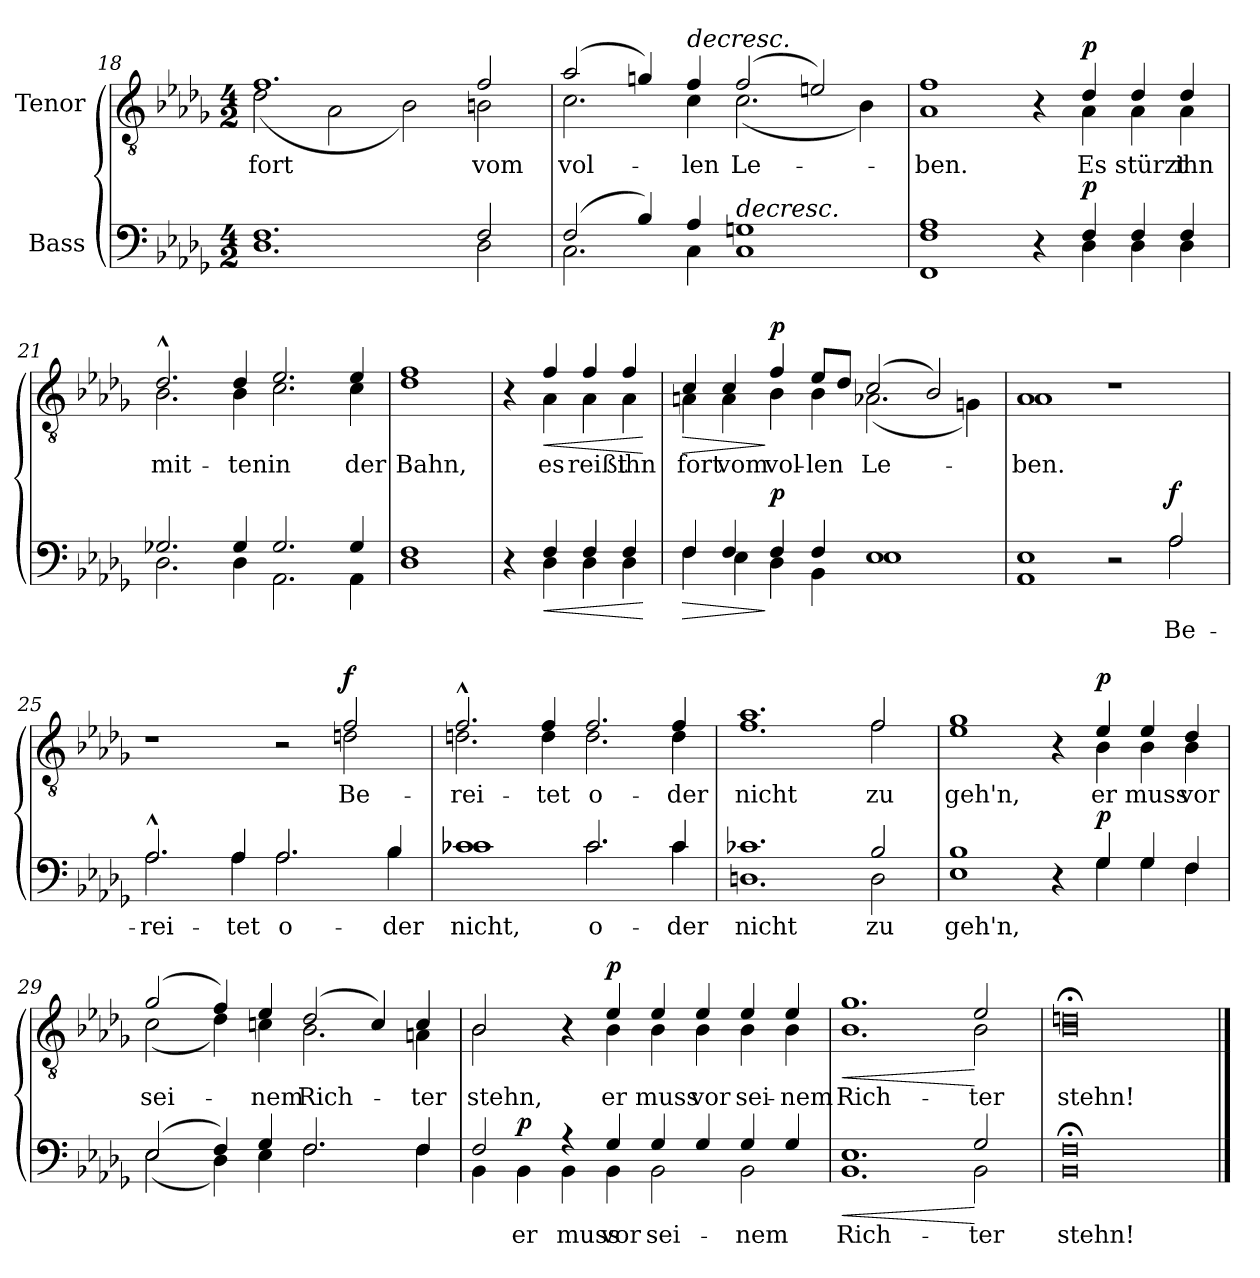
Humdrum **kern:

**kern	**text	**dynam	**kern	**text	**dynam
*part2	*part2	*part2	*part1	*part1	*part1
*staff2	*staff2	*staff2	*staff1	*staff1	*staff1
*I"Bass	*	*	*I"Tenor	*	*
*clefF4	*	*	*clefGv2	*	*
*k[b-e-a-d-g-]	*	*	*k[b-e-a-d-g-]	*	*
*M4/2	*	*	*M4/2	*	*
=18	=18	=18	=18	=18	=18
*^	*	*	*	*	*
!	!	!	!	!	!LO:LY:b	!
*	*	*	*	*^	*	*
1.F	1.D-	.	.	1.f	(<2d-\	fort	.
.	.	.	.	.	2A-\	.	.
.	.	.	.	.	2B-\)	.	.
!	!	!	!	!	!	!LO:LY:b	!
2F/	2D-\	.	.	2f/	2Bn\	vom	.
=19	=19	=19	=19	=19	=19	=19	=19
!	!	!	!	!	!	!LO:LY:b	!
(>2F/	2.C\	.	.	(>2a-/	2.c\	vol-	.
4B-/)	.	.	.	4gn/)	.	.	.
!	!	!	!	!LO:TX:a:i:t=decresc.	!	!	!
!	!	!	!	!	!	!LO:LY:b	!
4A-/	4C\	.	.	4f/	4c\	-len	.
!LO:TX:a:i:t=decresc.	!	!	!	!	!	!	!
!	!	!	!	!	!	!LO:LY:b	!
1Gn	1C	.	.	(>2f/	(<2.c\	Le-	.
.	.	.	.	2en/)	.	.	.
.	.	.	.	.	4B-\)	.	.
=20	=20	=20	=20	=20	=20	=20	=20
!	!	!	!	!	!	!LO:LY:b	!
1A-	1FF 1F	.	.	1f	1A-	-ben.	.
4r	4ryy	.	.	4r	4ryy	.	.
!	!	!	!LO:DY:b	!	!	!LO:LY:b	!LO:DY:b
4F/	4D-\	.	p	4d-/	4A-\	Es	p
!	!	!	!	!	!	!LO:LY:b	!
4F/	4D-\	.	.	4d-/	4A-\	stürzt	.
!	!	!	!	!	!	!LO:LY:b	!
4F/	4D-\	.	.	4d-/	4A-\	ihn	.
=21	=21	=21	=21	=21	=21	=21	=21
!	!	!	!	!	!	!LO:LY:b	!
2.G-X/	2.D-\	.	.	2.d-^^/	2.B-\	mit-	.
!	!	!	!	!	!	!LO:LY:b	!
4G-/	4D-\	.	.	4d-/	4B-\	-ten	.
!	!	!	!	!	!	!LO:LY:b	!
2.G-/	2.AA-\	.	.	2.e-/	2.c\	in	.
!	!	!	!	!	!	!LO:LY:b	!
4G-/	4AA-\	.	.	4e-/	4c\	der	.
=22	=22	=22	=22	=22	=22	=22	=22
!	!	!	!	!	!	!LO:LY:b	!
1F	1D-	.	.	1f	1d-	Bahn,	.
!!LO:LB:g=z	!!
=22X1	=22X1	=22X1	=22X1	=22X1	=22X1	=22X1	=22X1
4r	4ryy	.	.	4r	4ryy	.	.
!	!	!	!LO:HP:b	!	!	!LO:LY:b	!LO:HP:b
4F/	4D-\	.	<	4f/	4A-\	es	<
!	!	!	!	!	!	!LO:LY:b	!
4F/	4D-\	.	.	4f/	4A-\	reißt	.
!	!	!	!	!	!	!LO:LY:b	!
4F/	4D-\	.	.	4f/	4A-\	ihn	.
*v	*v	*	*	*	*	*	*
*	*	*	*v	*v	*	*
.	.	[	.	.	[
=23	=23	=23	=23	=23	=23
!	!	!LO:HP:b	!	!LO:LY:b	!LO:HP:b
*^	*	*	*^	*	*
4F/	4F\	.	>	4c/	4An\	fort	>
!	!	!	!	!	!	!LO:LY:b	!
4F/	4E-\	.	.	4c/	4A\	vom	.
!	!	!	!LO:DY:n=1:b	!	!	!LO:LY:b	!LO:DY:n=1:b
4F/	4D-\	.	] p	4f/	4B-\	vol-	] p
!	!	!	!	!	!	!LO:LY:b	!
4F/	4BB-\	.	.	8e-/L	4B-\	-len	.
.	.	.	.	8d-/J	.	.	.
!	!	!	!	!	!	!LO:LY:b	!
1E-	1E-	.	.	(>2c/	(<2.A-X\	Le-	.
.	.	.	.	2B-/)	.	.	.
.	.	.	.	.	4Gn\)	.	.
=24	=24	=24	=24	=24	=24	=24	=24
!	!	!	!	!	!	!LO:LY:b	!
1E-	1AA-	.	.	1A-	1A-	-ben.	.
2r	2ryy	.	.	1r	1ryy	.	.
!	!	!LO:LY:b	!LO:DY:b	!	!	!	!
2A-/	2A-\	Be-	f	.	.	.	.
=25	=25	=25	=25	=25	=25	=25	=25
!	!	!LO:LY:b	!	!	!	!	!
2.A-^^/	2.A-\	-rei-	.	1r	1ryy	.	.
!	!	!LO:LY:b	!	!	!	!	!
4A-/	4A-\	-tet	.	.	.	.	.
!	!	!LO:LY:b	!	!	!	!	!
2.A-/	2.A-\	o-	.	2r	2ryy	.	.
!	!	!	!	!	!	!LO:LY:b	!LO:DY:b
.	.	.	.	2f/	2dn\	Be-	f
!	!	!LO:LY:b	!	!	!	!	!
4B-/	4B-\	-der	.	.	.	.	.
=26	=26	=26	=26	=26	=26	=26	=26
!	!	!LO:LY:b	!	!	!	!LO:LY:b	!
1c-X	1c-	nicht,	.	2.f^^/	2.dn\	-rei-	.
!	!	!	!	!	!	!LO:LY:b	!
.	.	.	.	4f/	4d\	-tet	.
!	!	!LO:LY:b	!	!	!	!LO:LY:b	!
2.c-/	2.c-\	o-	.	2.f/	2.d\	o-	.
!	!	!LO:LY:b	!	!	!	!LO:LY:b	!
4c-/	4c-\	-der	.	4f/	4d\	-der	.
!!LO:PB:g=z	!!
=27	=27	=27	=27	=27	=27	=27	=27
!	!	!LO:LY:b	!	!	!	!LO:LY:b	!
1.c-X	1.Dn	nicht	.	1.a-	1.f	nicht	.
!	!	!LO:LY:b	!	!	!	!LO:LY:b	!
2B-/	2D\	zu	.	2f/	2f\	zu	.
!!LO:LB:g=z	!!
=28	=28	=28	=28	=28	=28	=28	=28
!	!	!LO:LY:b	!	!	!	!LO:LY:b	!
1B-	1E-	geh'n,	.	1g-	1e-	geh'n,	.
4r	4ryy	.	.	4r	4ryy	.	.
!	!	!	!LO:DY:b	!	!	!LO:LY:b	!LO:DY:b
4G-/	4G-\	.	p	4e-/	4B-\	er	p
!	!	!	!	!	!	!LO:LY:b	!
4G-/	4G-\	.	.	4e-/	4B-\	muss	.
!	!	!	!	!	!	!LO:LY:b	!
4F/	4F\	.	.	4d-/	4B-\	vor	.
=29	=29	=29	=29	=29	=29	=29	=29
!	!	!	!	!	!	!LO:LY:b	!
(>2E-/	(<2E-\	.	.	(>2g-/	(<2c\	sei-	.
4F/)	4D-\)	.	.	4f/)	4d-\)	.	.
!	!	!	!	!	!	!LO:LY:b	!
4G-/	4E-\	.	.	4e-/	4cn\	-nem	.
!	!	!	!	!	!	!LO:LY:b	!
2.F/	2.F\	.	.	(>2d-/	2.B-\	Rich-	.
.	.	.	.	4c/)	.	.	.
!	!	!	!	!	!	!LO:LY:b	!
4F/	4F\	.	.	4c/	4An\	-ter	.
=30	=30	=30	=30	=30	=30	=30	=30
!	!	!	!	!	!	!LO:LY:b	!
2F/	4BB-\	.	.	2B-/	2B-\	stehn,	.
!	!	!LO:LY:b	!LO:DY:b	!	!	!	!
.	4BB-\	er	p	.	.	.	.
!	!	!LO:LY:b	!	!	!	!	!
4r	4BB-\	muss	.	4r	4ryy	.	.
!	!	!LO:LY:b	!	!	!	!LO:LY:b	!LO:DY:b
4G-/	4BB-\	vor	.	4e-/	4B-\	er	p
!	!	!LO:LY:b	!	!	!	!LO:LY:b	!
4G-/	2BB-\	sei-	.	4e-/	4B-\	muss	.
!	!	!	!	!	!	!LO:LY:b	!
4G-/	.	.	.	4e-/	4B-\	vor	.
!	!	!LO:LY:b	!	!	!	!LO:LY:b	!
4G-/	2BB-\	-nem	.	4e-/	4B-\	sei-	.
!	!	!	!	!	!	!LO:LY:b	!
4G-/	.	.	.	4e-/	4B-\	-nem	.
=31	=31	=31	=31	=31	=31	=31	=31
!	!	!LO:LY:b	!LO:HP:b	!	!	!LO:LY:b	!LO:HP:b
1.E-	1.BB-	Rich-	<	1.g-	1.B-	Rich-	<
!	!	!LO:LY:b	!	!	!	!LO:LY:b	!
2G-/	2BB-\	-ter	[	2e-/	2B-\	-ter	[
!!LO:LB:g=z	!!
=32	=32	=32	=32	=32	=32	=32	=32
!	!	!LO:LY:b	!	!	!	!LO:LY:b	!
0F;<	0BB-	stehn!	.	0dn;<	0B-	stehn!	.
*v	*v	*	*	*	*	*	*
*	*	*	*v	*v	*	*
==	==	==	==	==	==
*-	*-	*-	*-	*-	*-
